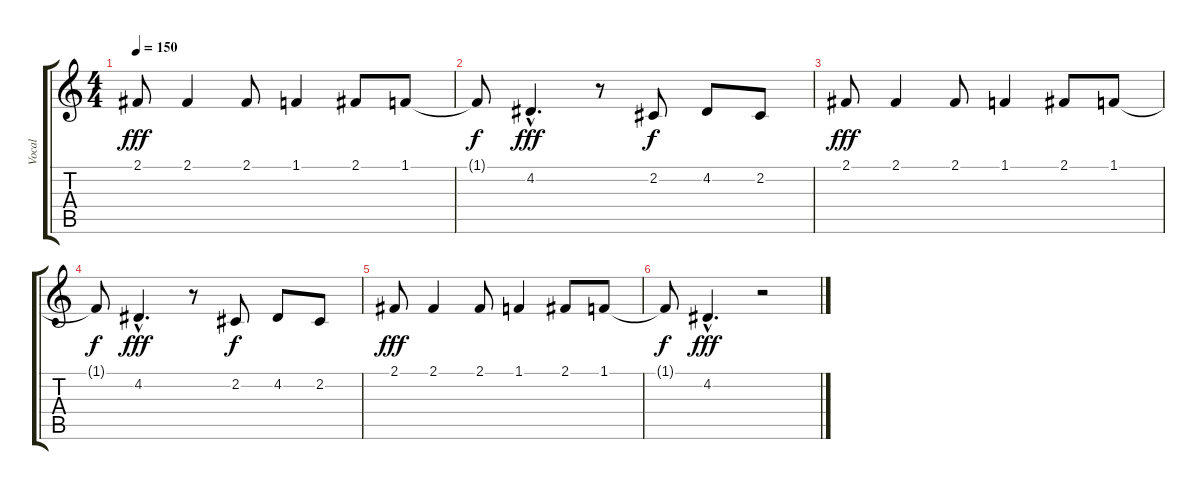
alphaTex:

\track ("Vocal" "Vocal") {instrument lead5charang}
\staff {score tabs}
\tuning (E4 B3 G3 D3 A2 E2) {hide}
\ts (4 4)
\tempo 150
\clef g2
\ks c
2.1.8{dy fff} 2.1.4 2.1.8 1.1.4 2.1.8 1.1.8 |
1.1{t}.8{dy f} 4.2{hac}.4{d dy fff} r.8 2.2.8{dy f} 4.2.8 2.2.8 |
2.1.8{dy fff} 2.1.4 2.1.8 1.1.4 2.1.8 1.1.8 |
1.1{t}.8{dy f} 4.2{hac}.4{d dy fff} r.8 2.2.8{dy f} 4.2.8 2.2.8 |
2.1.8{dy fff} 2.1.4 2.1.8 1.1.4 2.1.8 1.1.8 |
1.1{t}.8{dy f} 4.2{hac}.4{d dy fff} r.2
